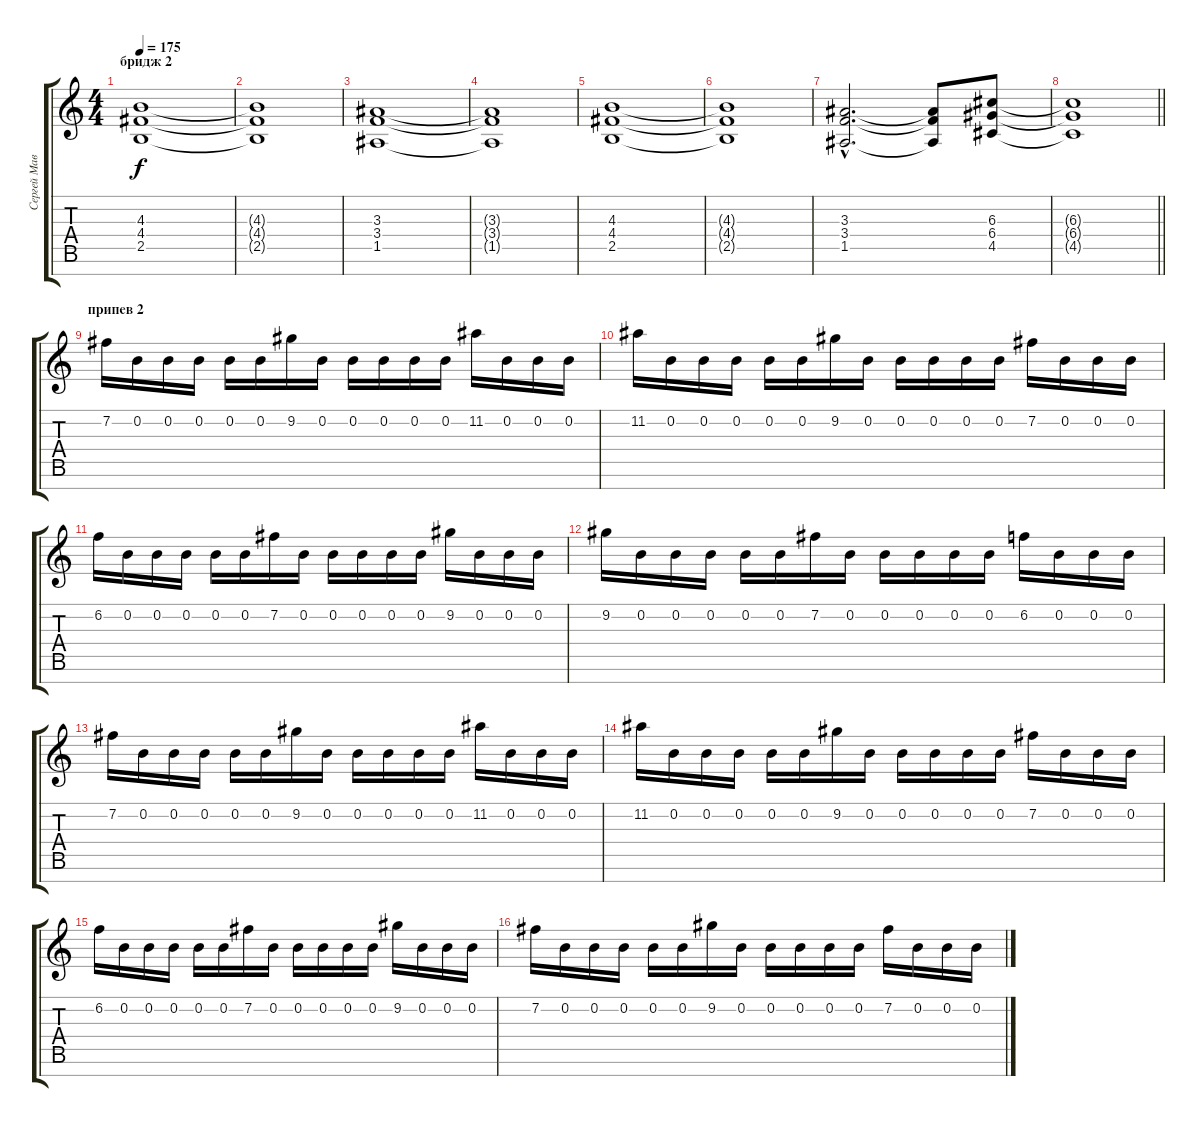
\track ("Сергей Маврин" "Сергей Мав") {instrument distortionguitar}
\staff {score tabs}
\tuning (E4 B3 G3 D3 A2 E2 B1) {hide}
\ts (4 4)
\section ("" "бридж 2")
\tempo 175
\clef g2
\ks c
(4.3{t} 4.4{t} 2.5{t}).1{dy f} |
(4.3{t} 4.4{t} 2.5{t}).1 |
(3.3 3.4 1.5).1 |
(3.3{t} 3.4{t} 1.5{t}).1 |
(4.3 4.4 2.5).1 |
(4.3{t} 4.4{t} 2.5{t}).1 |
(3.3{hac} 3.4{hac} 1.5{hac}).2{d} (3.3{t} 3.4{t} 1.5{t}).8 (6.3 6.4 4.5).8 |
\barLineRight lightlight
(6.3{t} 6.4{t} 4.5{t}).1 |
\section ("" "припев 2")
7.2.16 0.2.16 0.2.16 0.2.16 0.2.16 0.2.16 9.2.16 0.2.16 0.2.16 0.2.16 0.2.16 0.2.16 11.2.16 0.2.16 0.2.16 0.2.16 |
11.2.16 0.2.16 0.2.16 0.2.16 0.2.16 0.2.16 9.2.16 0.2.16 0.2.16 0.2.16 0.2.16 0.2.16 7.2.16 0.2.16 0.2.16 0.2.16 |
6.2.16 0.2.16 0.2.16 0.2.16 0.2.16 0.2.16 7.2.16 0.2.16 0.2.16 0.2.16 0.2.16 0.2.16 9.2.16 0.2.16 0.2.16 0.2.16 |
9.2.16 0.2.16 0.2.16 0.2.16 0.2.16 0.2.16 7.2.16 0.2.16 0.2.16 0.2.16 0.2.16 0.2.16 6.2.16 0.2.16 0.2.16 0.2.16 |
7.2.16 0.2.16 0.2.16 0.2.16 0.2.16 0.2.16 9.2.16 0.2.16 0.2.16 0.2.16 0.2.16 0.2.16 11.2.16 0.2.16 0.2.16 0.2.16 |
11.2.16 0.2.16 0.2.16 0.2.16 0.2.16 0.2.16 9.2.16 0.2.16 0.2.16 0.2.16 0.2.16 0.2.16 7.2.16 0.2.16 0.2.16 0.2.16 |
6.2.16 0.2.16 0.2.16 0.2.16 0.2.16 0.2.16 7.2.16 0.2.16 0.2.16 0.2.16 0.2.16 0.2.16 9.2.16 0.2.16 0.2.16 0.2.16 |
7.2.16 0.2.16 0.2.16 0.2.16 0.2.16 0.2.16 9.2.16 0.2.16 0.2.16 0.2.16 0.2.16 0.2.16 7.2.16 0.2.16 0.2.16 0.2.16
